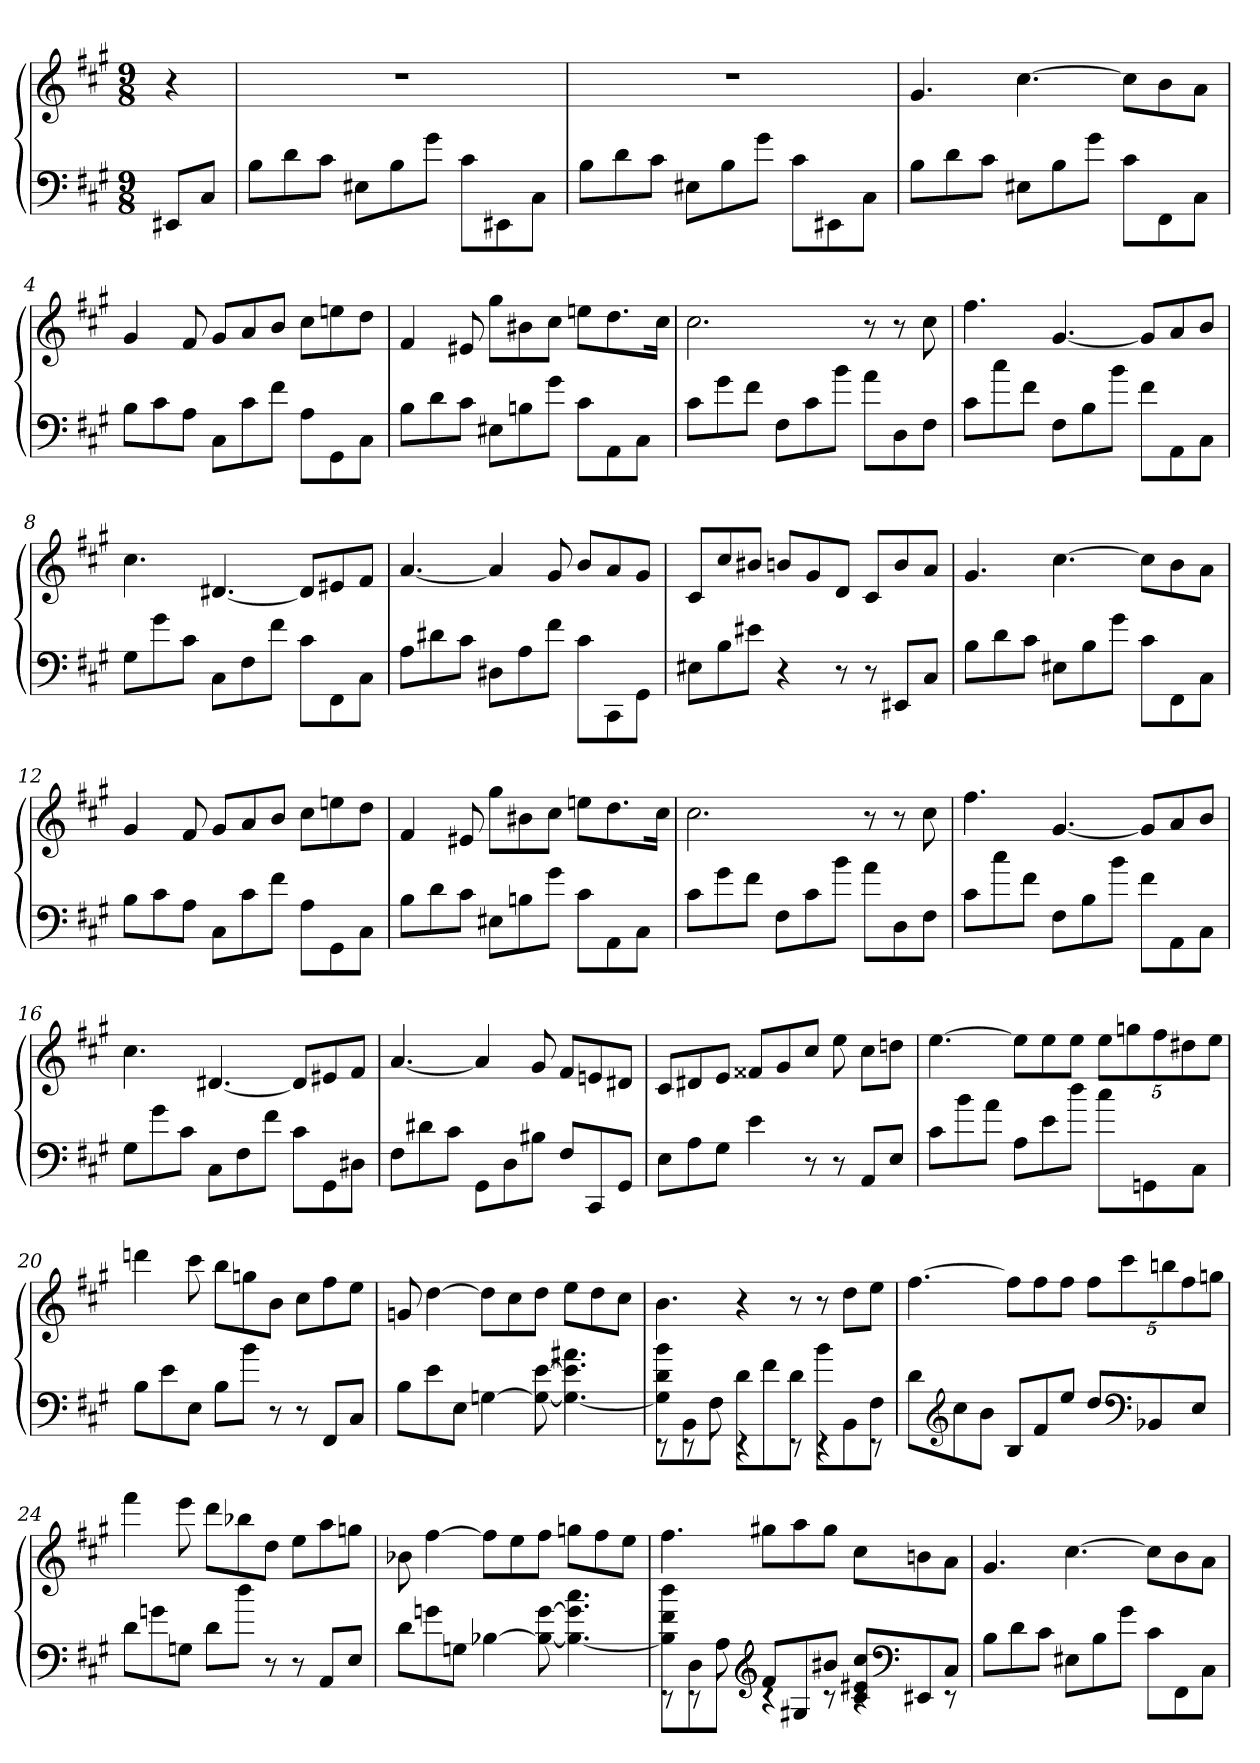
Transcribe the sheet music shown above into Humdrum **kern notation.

**kern	**kern
*part1	*part1
*staff2	*staff1
*clefF4	*clefG2
*k[f#c#g#]	*k[f#c#g#]
*f#:	*f#:
*M9/8	*M9/8
=	=
8EE#X/L	4r
8C#/J	.
=1	=1
8B\L	8%9r
8d\	.
8c#\J	.
8E#X\L	.
8B\	.
8g#\J	.
8c#\L	.
8EE#X\	.
8C#\J	.
=2	=2
8B\L	8%9r
8d\	.
8c#\J	.
8E#X\L	.
8B\	.
8g#\J	.
8c#\L	.
8EE#X\	.
8C#\J	.
=3	=3
8B\L	4.g#
8d\	.
8c#\J	.
8E#X\L	[4.cc#
8B\	.
8g#\J	.
8c#\L	8cc#L]
8FF#\	8b
8C#\J	8aJ
=4	=4
8B\L	4g#
8c#\	.
8A\J	8f#
8C#\L	8g#L
8c#\	8a
8f#\J	8bJ
8A\L	8cc#L
8GG#\	8een
8C#\J	8ddJ
=5	=5
8B\L	4f#
8d\	.
8c#\J	8e#X
8E#X\L	8gg#L
8Bn\	8b#X
8g#\J	8cc#J
8c#\L	8eenL
8AA\	8.dd
8C#\J	.
.	16cc#Jk
=6	=6
8c#\L	2.cc#
8g#\	.
8f#\J	.
8F#\L	.
8c#\	.
8b\J	.
8a\L	8r
8D\	8r
8F#\J	8cc#
=7	=7
8c#\L	4.ff#
8cc#\	.
8f#\J	.
8F#\L	[4.g#
8B\	.
8b\J	.
8f#\L	8g#L]
8AA\	8a
8C#\J	8bJ
=8	=8
8G#\L	4.cc#
8g#\	.
8c#\J	.
8C#\L	[4.d#X
8F#\	.
8f#\J	.
8c#\L	8d#L]
8FF#\	8e#X
8C#\J	8f#J
=9	=9
8A\L	[4.a
8d#X\	.
8c#\J	.
8D#X\L	4a]
8A\	.
8f#\J	8g#
8c#\L	8bL
8CC#\	8a
8GG#\J	8g#J
=10	=10
8E#X\L	8c#L
8B\	8cc#
8e#X\J	8b#XJ
4r	8bnL
.	8g#
8r	8dJ
8r	8c#L
8EE#X/L	8b
8C#/J	8aJ
=11	=11
8B\L	4.g#
8d\	.
8c#\J	.
8E#X\L	[4.cc#
8B\	.
8g#\J	.
8c#\L	8cc#L]
8FF#\	8b
8C#\J	8aJ
=12	=12
8B\L	4g#
8c#\	.
8A\J	8f#
8C#\L	8g#L
8c#\	8a
8f#\J	8bJ
8A\L	8cc#L
8GG#\	8een
8C#\J	8ddJ
=13	=13
8B\L	4f#
8d\	.
8c#\J	8e#X
8E#X\L	8gg#L
8Bn\	8b#X
8g#\J	8cc#J
8c#\L	8eenL
8AA\	8.dd
8C#\J	.
.	16cc#Jk
=14	=14
8c#\L	2.cc#
8g#\	.
8f#\J	.
8F#\L	.
8c#\	.
8b\J	.
8a\L	8r
8D\	8r
8F#\J	8cc#
=15	=15
8c#\L	4.ff#
8cc#\	.
8f#\J	.
8F#\L	[4.g#
8B\	.
8b\J	.
8f#\L	8g#L]
8AA\	8a
8C#\J	8bJ
=16	=16
8G#\L	4.cc#
8g#\	.
8c#\J	.
8C#\L	[4.d#X
8F#\	.
8f#\J	.
8c#\L	8d#L]
8GG#\	8e#X
8D#X\J	8f#J
=17	=17
8F#\L	[4.a
8d#X\	.
8c#\J	.
8GG#\L	4a]
8D\	.
8B#X\J	8g#
8F#/L	8f#L
8CC#/	8en
8GG#/J	8d#XJ
=18	=18
8E\L	8c#L
8A\	8d#X
8G#\J	8eJ
4e	8f##XL
.	8g#
8r	8cc#J
8r	8ee
8AA/L	8cc#L
8E/J	8ddnJ
=19	=19
8c#\L	[4.ee
8b\	.
8a\J	.
8A\L	8eeL]
8e\	8ee
8dd\J	8eeJ
8cc#\L	40%3eeL
.	40%3ggn
8GGn\	.
.	40%3ff#
.	40%3dd#X
8C#\J	.
.	40%3eeJ
=20	=20
8B\L	4dddn
8e\	.
8E\J	8ccc#
8B\L	8bbL
8b\J	8ggn
8r	8bJ
8r	8cc#L
8FF#/L	8ff#
8C#/J	8eeJ
=21	=21
8B\L	8gn
8e\	[4dd
8E\J	.
[4Gn	8ddL]
.	8cc#
8G_ [8e	8ddJ
4.G_ 4.e] 4.a#X	8eeL
.	8dd
.	8cc#J
=22	=22
*^	*
8G]\ 8d\ 8b\L	8rEE	4.b
8BB\	8rEE	.
8F#\J	8F#	.
8d\L	4rEE	4r
8f#\	.	.
8d\J	8rEE	8r
8b\L	4rEE	8r
8BB\	.	8ddL
8F#\J	8rEE	8eeJ
*v	*v	*
=23	=23
8d\L	[4.ff#
*clefG2	*
8cc#\	.
8b\J	.
8B/L	8ff#L]
8f#/	8ff#
8ee/J	8ff#J
8dd/L	40%3ff#L
.	40%3ccc#
*clefF4	*
8BB-X/	.
.	40%3bbn
.	40%3ff#
8E/J	.
.	40%3ggnJ
=24	=24
8d\L	4fff#
8gn\	.
8Gn\J	8eee
8d\L	8dddL
8dd\J	8bb-X
8r	8ddJ
8r	8eeL
8AA/L	8aa
8E/J	8ggnJ
=25	=25
8d\L	8b-X
8gn\	[4ff#
8Gn\J	.
[4B-X	8ff#L]
.	8ee
8B-_ [8g	8ff#J
4.B-_ 4.g] 4.cc#	8ggnL
.	8ff#
.	8eeJ
=26	=26
*^	*
8B-]\ 8f#\ 8dd\L	8rEE	4.ff#
8D\	8rEE	.
8A\J	8A	.
*clefG2	*	*
8f#/L	4rc	8gg#XL
8G#X/	.	8aa
8b#X/J	8rc	8gg#J
8c#/ 8e#X/ 8cc#/L	4rc	8cc#L
*clefF4	*	*
8EE#X/	.	8bn
8C#/J	8rEE	8aJ
*v	*v	*
=27	=27
8B\L	4.g#
8d\	.
8c#\J	.
8E#X\L	[4.cc#
8B\	.
8g#\J	.
8c#\L	8cc#L]
8FF#\	8b
8C#\J	8aJ
=	=
*-	*-
